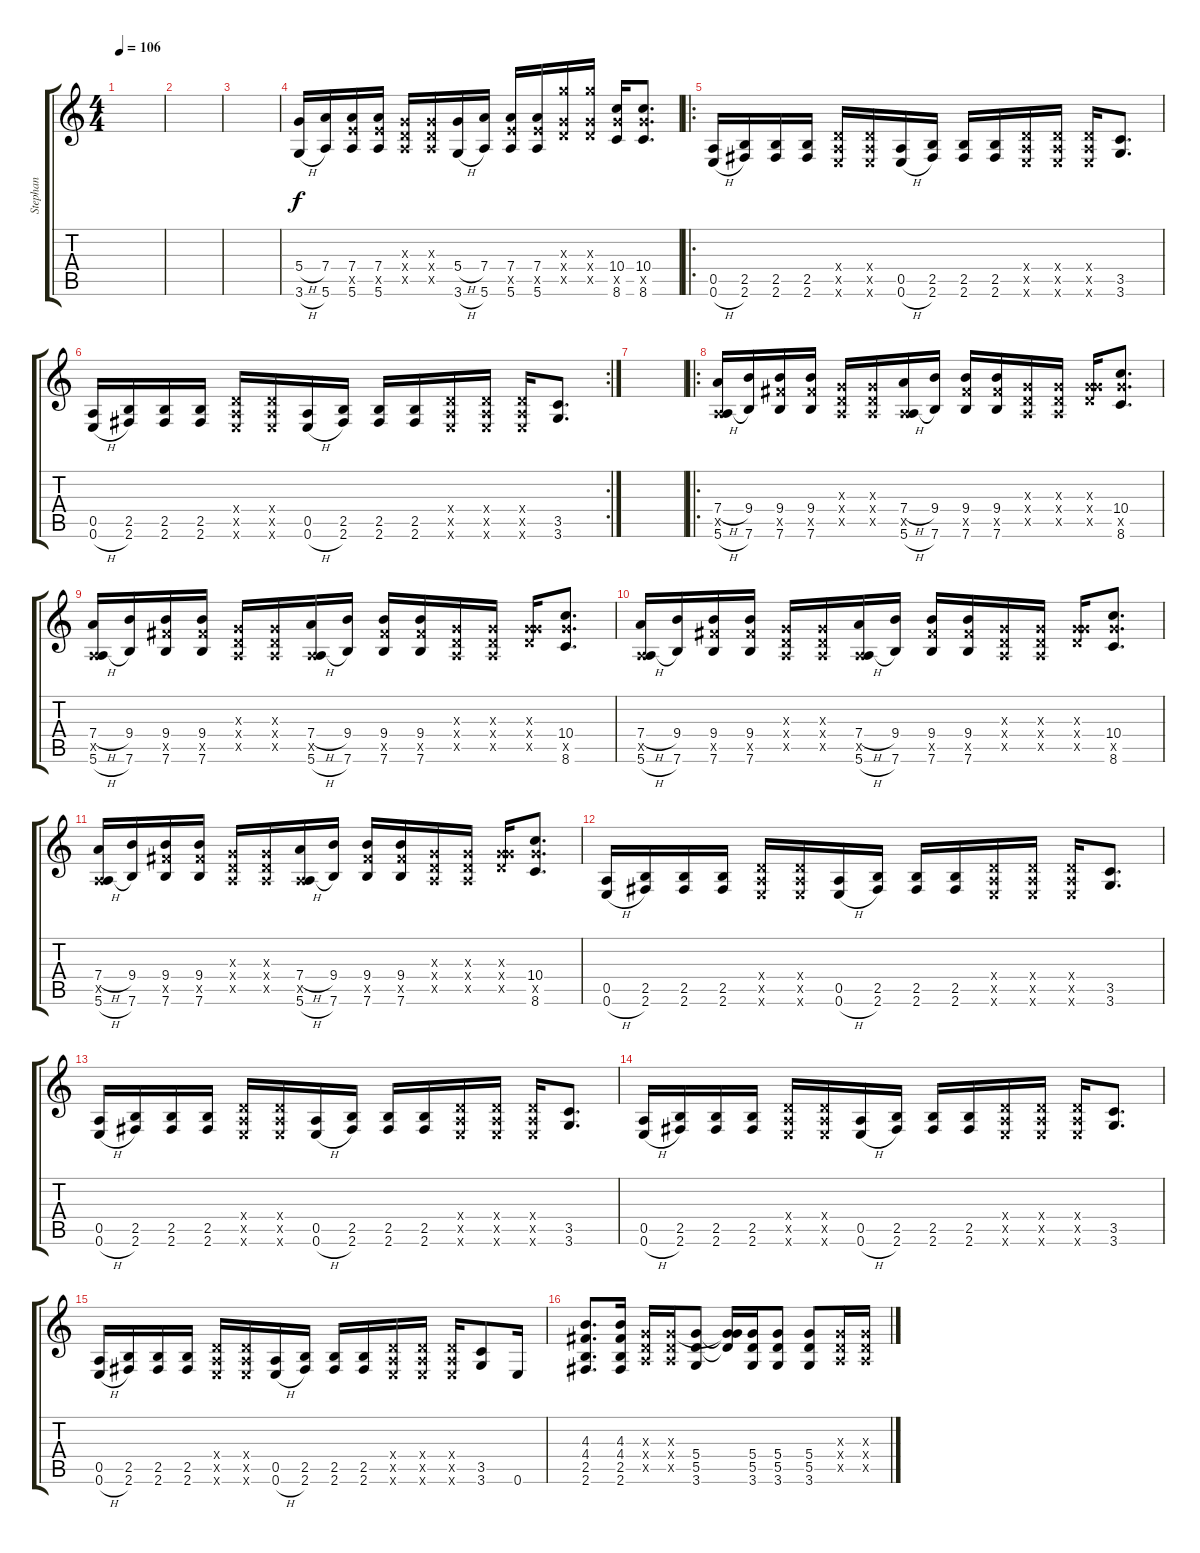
\track ("Stephan " "Stephan ") {instrument distortionguitar}
\staff {score tabs}
\tuning (E4 B3 G3 D3 A2 E2) {hide}
\ts (4 4)
\tempo 106
\clef g2
\ks c
|
|
|
(5.4{h} 3.6{h}).16{instrument distortionguitar} (7.4 5.6).16 (7.4 7.5{x} 5.6).16 (7.4 7.5{x} 5.6).16 (0.3{x} 0.4{x} 0.5{x}).16 (0.3{x} 0.4{x} 0.5{x}).16 (5.4{h} 3.6{h}).16 (7.4 5.6).16 (7.4 7.5{x} 5.6).16 (7.4 7.5{x} 5.6).16 (12.3{x} 0.4{x} 10.5{x}).16 (12.3{x} 0.4{x} 10.5{x}).16 (10.4 10.5{x} 8.6).16 (10.4 10.5{x} 8.6).8{d} |
\ro
(0.5 0.6{h}).16 (2.5 2.6).16 (2.5 2.6).16 (2.5 2.6).16 (0.4{x} 0.5{x} 0.6{x}).16 (0.4{x} 0.5{x} 0.6{x}).16 (0.5 0.6{h}).16 (2.5 2.6).16 (2.5 2.6).16 (2.5 2.6).16 (0.4{x} 0.5{x} 0.6{x}).16 (0.4{x} 0.5{x} 0.6{x}).16 (0.4{x} 0.5{x} 0.6{x}).16 (3.5 3.6).8{d} |
\rc 2
(0.5 0.6{h}).16 (2.5 2.6).16 (2.5 2.6).16 (2.5 2.6).16 (0.4{x} 0.5{x} 0.6{x}).16 (0.4{x} 0.5{x} 0.6{x}).16 (0.5 0.6{h}).16 (2.5 2.6).16 (2.5 2.6).16 (2.5 2.6).16 (0.4{x} 0.5{x} 0.6{x}).16 (0.4{x} 0.5{x} 0.6{x}).16 (0.4{x} 0.5{x} 0.6{x}).16 (3.5 3.6).8{d} |
|
\ro
(7.4{h} 0.5{x} 5.6{h}).16 (9.4 7.6).16 (9.4 9.5{x} 7.6).16 (9.4 9.5{x} 7.6).16 (0.3{x} 0.4{x} 0.5{x}).16 (0.3{x} 0.4{x} 0.5{x}).16 (7.4{h} 0.5{x} 5.6{h}).16 (9.4 7.6).16 (9.4 9.5{x} 7.6).16 (9.4 9.5{x} 7.6).16 (0.3{x} 0.4{x} 0.5{x}).16 (0.3{x} 0.4{x} 0.5{x}).16 (0.3{x} 0.4{x} 10.5{x}).16 (10.4 10.5{x} 8.6).8{d} |
(7.4{h} 0.5{x} 5.6{h}).16 (9.4 7.6).16 (9.4 9.5{x} 7.6).16 (9.4 9.5{x} 7.6).16 (0.3{x} 0.4{x} 0.5{x}).16 (0.3{x} 0.4{x} 0.5{x}).16 (7.4{h} 0.5{x} 5.6{h}).16 (9.4 7.6).16 (9.4 9.5{x} 7.6).16 (9.4 9.5{x} 7.6).16 (0.3{x} 0.4{x} 0.5{x}).16 (0.3{x} 0.4{x} 0.5{x}).16 (0.3{x} 0.4{x} 10.5{x}).16 (10.4 10.5{x} 8.6).8{d} |
(7.4{h} 0.5{x} 5.6{h}).16 (9.4 7.6).16 (9.4 9.5{x} 7.6).16 (9.4 9.5{x} 7.6).16 (0.3{x} 0.4{x} 0.5{x}).16 (0.3{x} 0.4{x} 0.5{x}).16 (7.4{h} 0.5{x} 5.6{h}).16 (9.4 7.6).16 (9.4 9.5{x} 7.6).16 (9.4 9.5{x} 7.6).16 (0.3{x} 0.4{x} 0.5{x}).16 (0.3{x} 0.4{x} 0.5{x}).16 (0.3{x} 0.4{x} 10.5{x}).16 (10.4 10.5{x} 8.6).8{d} |
(7.4{h} 0.5{x} 5.6{h}).16 (9.4 7.6).16 (9.4 9.5{x} 7.6).16 (9.4 9.5{x} 7.6).16 (0.3{x} 0.4{x} 0.5{x}).16 (0.3{x} 0.4{x} 0.5{x}).16 (7.4{h} 0.5{x} 5.6{h}).16 (9.4 7.6).16 (9.4 9.5{x} 7.6).16 (9.4 9.5{x} 7.6).16 (0.3{x} 0.4{x} 0.5{x}).16 (0.3{x} 0.4{x} 0.5{x}).16 (0.3{x} 0.4{x} 10.5{x}).16 (10.4 10.5{x} 8.6).8{d} |
(0.5 0.6{h}).16 (2.5 2.6).16 (2.5 2.6).16 (2.5 2.6).16 (0.4{x} 0.5{x} 0.6{x}).16 (0.4{x} 0.5{x} 0.6{x}).16 (0.5 0.6{h}).16 (2.5 2.6).16 (2.5 2.6).16 (2.5 2.6).16 (0.4{x} 0.5{x} 0.6{x}).16 (0.4{x} 0.5{x} 0.6{x}).16 (0.4{x} 0.5{x} 0.6{x}).16 (3.5 3.6).8{d} |
(0.5 0.6{h}).16 (2.5 2.6).16 (2.5 2.6).16 (2.5 2.6).16 (0.4{x} 0.5{x} 0.6{x}).16 (0.4{x} 0.5{x} 0.6{x}).16 (0.5 0.6{h}).16 (2.5 2.6).16 (2.5 2.6).16 (2.5 2.6).16 (0.4{x} 0.5{x} 0.6{x}).16 (0.4{x} 0.5{x} 0.6{x}).16 (0.4{x} 0.5{x} 0.6{x}).16 (3.5 3.6).8{d} |
(0.5 0.6{h}).16 (2.5 2.6).16 (2.5 2.6).16 (2.5 2.6).16 (0.4{x} 0.5{x} 0.6{x}).16 (0.4{x} 0.5{x} 0.6{x}).16 (0.5 0.6{h}).16 (2.5 2.6).16 (2.5 2.6).16 (2.5 2.6).16 (0.4{x} 0.5{x} 0.6{x}).16 (0.4{x} 0.5{x} 0.6{x}).16 (0.4{x} 0.5{x} 0.6{x}).16 (3.5 3.6).8{d} |
(0.5 0.6{h}).16 (2.5 2.6).16 (2.5 2.6).16 (2.5 2.6).16 (0.4{x} 0.5{x} 0.6{x}).16 (0.4{x} 0.5{x} 0.6{x}).16 (0.5 0.6{h}).16 (2.5 2.6).16 (2.5 2.6).16 (2.5 2.6).16 (0.4{x} 0.5{x} 0.6{x}).16 (0.4{x} 0.5{x} 0.6{x}).16 (0.4{x} 0.5{x} 0.6{x}).16 (3.5 3.6).8 0.6.16 |
(4.3 4.4 2.5 2.6).8{d} (4.3 4.4 2.5 2.6).16 (0.3{x} 0.4{x} 0.5{x}).16 (0.3{x} 0.4{x} 0.5{x}).16 (5.4 5.5 3.6).8 (0.3{t} 5.4{t} 5.5{t}).16 (5.4 5.5 3.6).16 (5.4 5.5 3.6).8 (5.4 5.5 3.6).8 (0.3{x} 0.4{x} 0.5{x}).16 (0.3{x} 0.4{x} 0.5{x}).16
